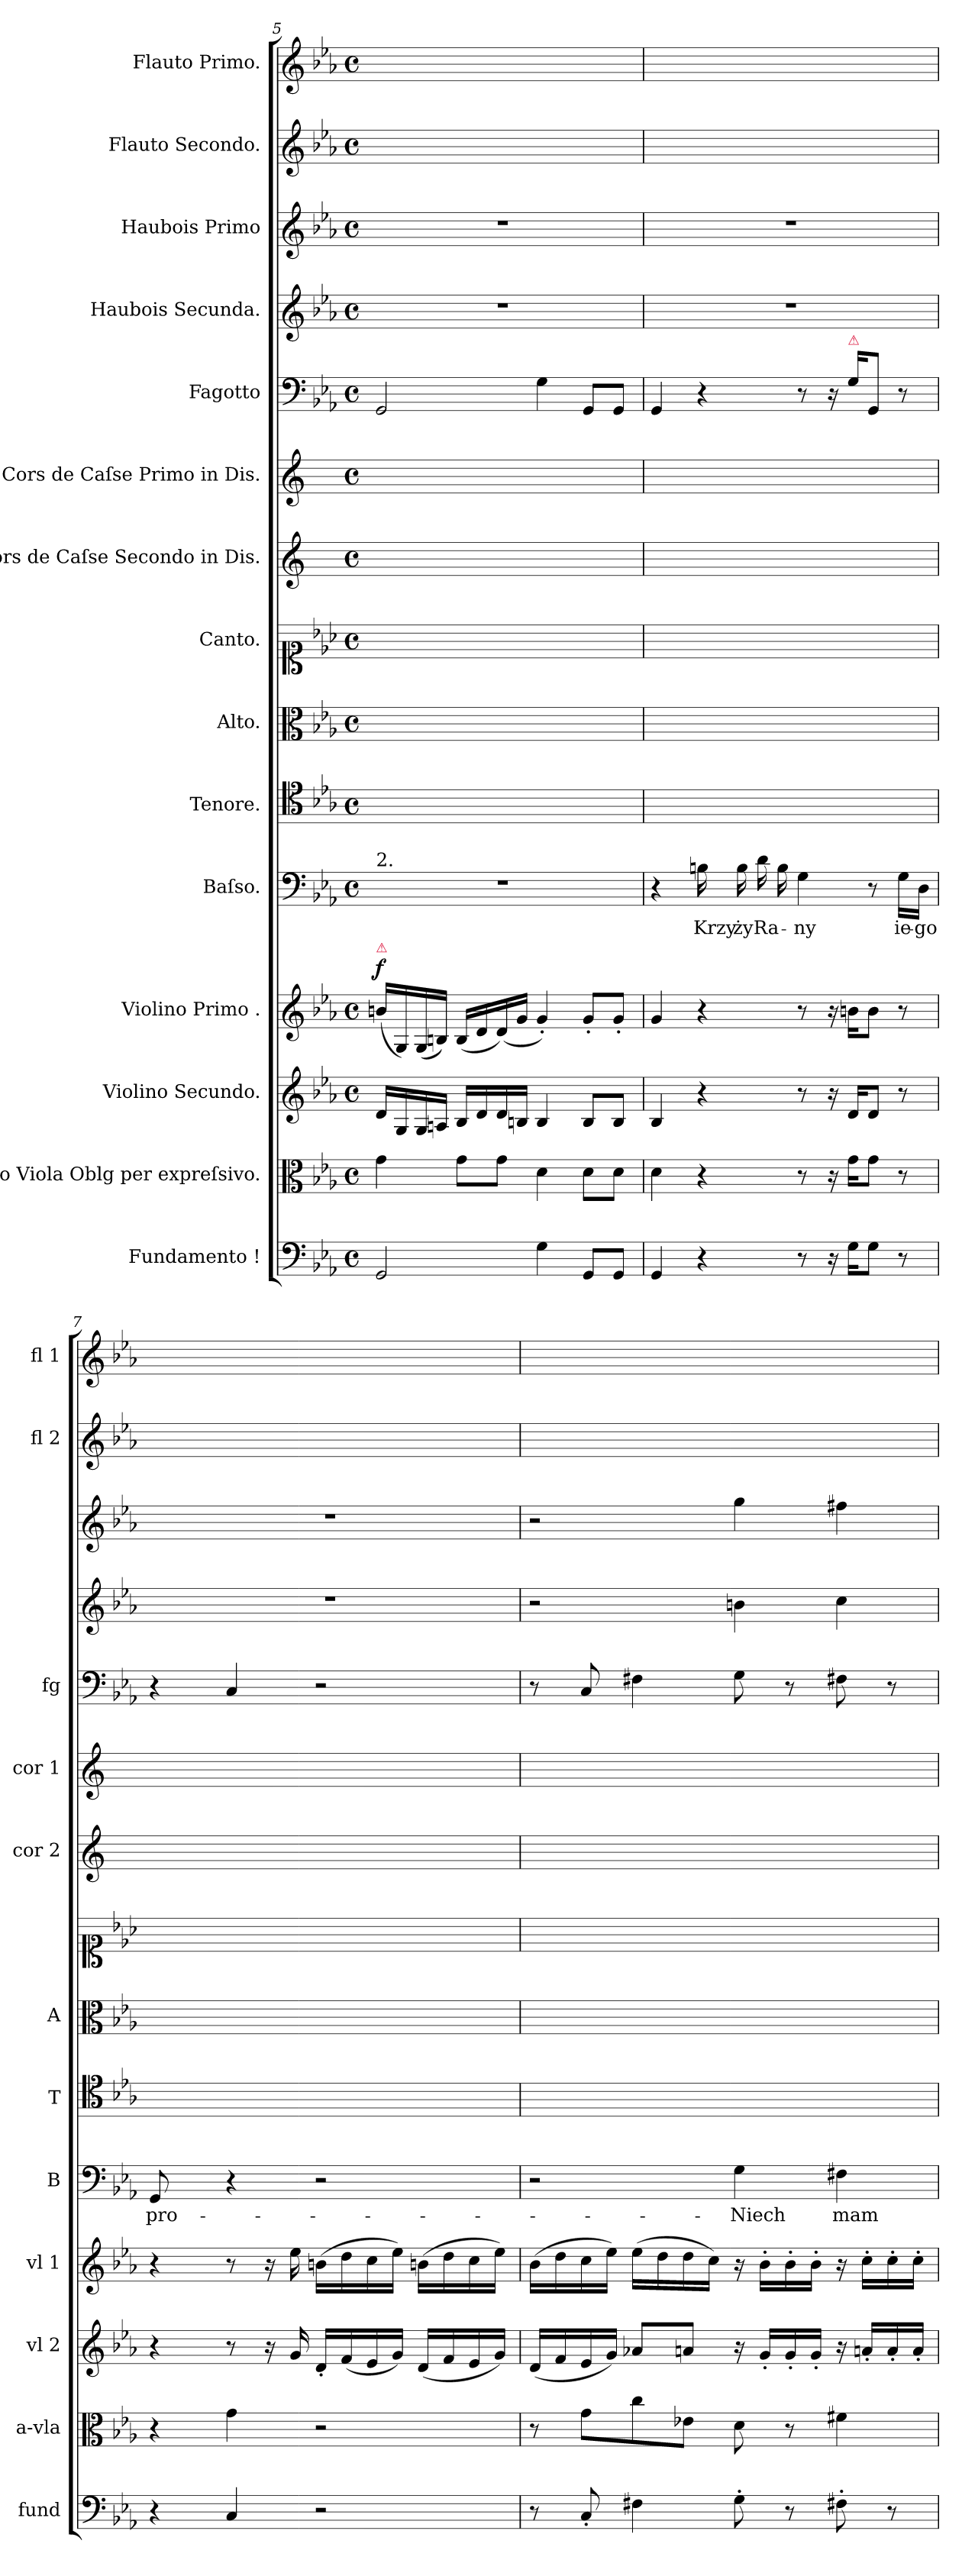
**kern	**kern	**kern	**kern	**dynam	**kern	**text	**kern	**kern	**kern	**kern	**kern	**kern	**kern	**dynam	**kern	**kern	**kern
*part15	*part14	*part13	*part12	*part12	*part11	*part11	*part10	*part9	*part8	*part7	*part6	*part5	*part4	*part4	*part3	*part2	*part1
*staff15	*staff14	*staff13	*staff12	*staff12	*staff11	*staff11	*staff10	*staff9	*staff8	*staff7	*staff6	*staff5	*staff4	*staff4	*staff3	*staff2	*staff1
*I"Fundamento !	*I"Alto Viola Oblg per expreſsivo.	*I"Violino Secundo.	*I"Violino Primo .	*	*I"Baſso.	*	*I"Tenore.	*I"Alto.	*I"Canto.	*I"Cors de Caſse Secondo in Dis.	*I"Cors de Caſse Primo in Dis.	*I"Fagotto	*I"Haubois Secunda.	*	*I"Haubois Primo	*I"Flauto Secondo.	*I"Flauto Primo.
*I'fund	*I'a-vla	*I'vl 2	*I'vl 1	*	*I'B	*	*I'T	*I'A	*	*I'cor 2	*I'cor 1	*I'fg	*	*	*	*I'fl 2	*I'fl 1
*clefF4	*clefC3	*clefG2	*clefG2	*	*clefF4	*	*clefC4	*clefC3	*clefC1	*clefG2	*clefG2	*clefF4	*clefG2	*	*clefG2	*clefG2	*clefG2
*	*	*	*	*	*	*	*	*	*	*ITrd-2c-3	*ITrd-2c-3	*	*	*	*	*	*
*k[b-e-a-]	*k[b-e-a-]	*k[b-e-a-]	*k[b-e-a-]	*	*k[b-e-a-]	*	*k[b-e-a-]	*k[b-e-a-]	*k[b-e-a-]	*k[b-e-a-]	*k[b-e-a-]	*k[b-e-a-]	*k[b-e-a-]	*	*k[b-e-a-]	*k[b-e-a-]	*k[b-e-a-]
*c:	*c:	*c:	*c:	*	*c:	*	*c:	*c:	*c:	*c:	*c:	*c:	*c:	*	*c:	*c:	*c:
*M4/4	*M4/4	*M4/4	*M4/4	*	*M4/4	*	*M4/4	*M4/4	*M4/4	*M4/4	*M4/4	*M4/4	*M4/4	*	*M4/4	*M4/4	*M4/4
*met(c)	*met(c)	*met(c)	*met(c)	*	*met(c)	*	*met(c)	*met(c)	*met(c)	*met(c)	*met(c)	*met(c)	*met(c)	*	*met(c)	*met(c)	*met(c)
=5	=5	=5	=5	=5	=5	=5	=5	=5	=5	=5	=5	=5	=5	=5	=5	=5	=5
!	!	!	!	!	!LO:TX:a:t=2.	!	!	!	!	!	!	!	!	!	!	!	!
!	!	!	!LO:TX:a:color=crimson:t=⚠	!	!	!	!	!	!	!	!	!	!	!	!	!	!
!	!	!	!	!LO:DY:a	!	!	!	!	!	!	!	!	!	!	!	!	!
2GG/	4g\	16d/LL	(>16bn/LL	f	1r	.	1ryy	1ryy	1ryy	1ryy	1ryy	2GG/	1r	.	1r	1ryy	1ryy
.	.	16G/	16G/)	.	.	.	.	.	.	.	.	.	.	.	.	.	.
.	.	16G/	(16G/	.	.	.	.	.	.	.	.	.	.	.	.	.	.
.	.	16An/JJ	16Bn/JJ)	.	.	.	.	.	.	.	.	.	.	.	.	.	.
.	8g\L	16B-/LL	(16B/LL	.	.	.	.	.	.	.	.	.	.	.	.	.	.
.	.	16d/	16d/	.	.	.	.	.	.	.	.	.	.	.	.	.	.
.	8g\J	16d/	(16d/)	.	.	.	.	.	.	.	.	.	.	.	.	.	.
.	.	16Bn/JJ	16g/JJ	.	.	.	.	.	.	.	.	.	.	.	.	.	.
4G\	4d\	4B/	4g'/)	.	.	.	.	.	.	.	.	4G\	.	.	.	.	.
8GG/L	8d\L	8B/L	8g'/L	.	.	.	.	.	.	.	.	8GG/L	.	.	.	.	.
8GG/J	8d\J	8B/J	8g'/J	.	.	.	.	.	.	.	.	8GG/J	.	.	.	.	.
=6	=6	=6	=6	=6	=6	=6	=6	=6	=6	=6	=6	=6	=6	=6	=6	=6	=6
4GG/	4d\	4B-/	4g/	.	4r	.	1ryy	1ryy	1ryy	1ryy	1ryy	4GG/	1r	.	1r	1ryy	1ryy
4r	4r	4r	4r	.	16Bn\	Krzy-	.	.	.	.	.	4r	.	.	.	.	.
.	.	.	.	.	16B\	-ży	.	.	.	.	.	.	.	.	.	.	.
.	.	.	.	.	16d\	Ra-	.	.	.	.	.	.	.	.	.	.	.
.	.	.	.	.	16B\	.	.	.	.	.	.	.	.	.	.	.	.
8r	8r	8r	8r	.	4G\	-ny	.	.	.	.	.	8r	.	.	.	.	.
16r	16r	16r	16r	.	.	.	.	.	.	.	.	16r	.	.	.	.	.
!	!	!	!	!	!	!	!	!	!	!	!	!LO:TX:a:color=crimson:t=⚠	!	!	!	!	!
!	!	!	!	!LO:DY:rj	!	!	!	!	!	!	!	!	!	!	!	!	!
16G\KL	16g\KL	16d/KL	16bn\KL	fo	.	.	.	.	.	.	.	16G\KL	.	.	.	.	.
8G\J	8g\J	8d/J	8b\J	.	8r	.	.	.	.	.	.	8GG/J	.	.	.	.	.
8r	8r	8r	8r	.	16G\LL	ie-	.	.	.	.	.	8r	.	.	.	.	.
.	.	.	.	.	16D\JJ	-go	.	.	.	.	.	.	.	.	.	.	.
=7	=7	=7	=7	=7	=7	=7	=7	=7	=7	=7	=7	=7	=7	=7	=7	=7	=7
4r	4r	4r	4r	.	8GG/	pro-	1ryy	1ryy	1ryy	1ryy	1ryy	4r	1r	.	1r	1ryy	1ryy
.	.	.	.	.	8C/yy	-sze	.	.	.	.	.	.	.	.	.	.	.
4C/	4g\	8r	8r	.	4r	.	.	.	.	.	.	4C/	.	.	.	.	.
.	.	16r	16r	.	.	.	.	.	.	.	.	.	.	.	.	.	.
.	.	16g/	16ee-\	.	.	.	.	.	.	.	.	.	.	.	.	.	.
2r	2r	16d'/LL	(16bn\LL	.	2r	.	.	.	.	.	.	2r	.	.	.	.	.
.	.	(16f/	16dd\	.	.	.	.	.	.	.	.	.	.	.	.	.	.
.	.	16e-/	16cc\	.	.	.	.	.	.	.	.	.	.	.	.	.	.
.	.	16g/JJ)	16ee-\JJ)	.	.	.	.	.	.	.	.	.	.	.	.	.	.
.	.	(16d/LL	(16bn\LL	.	.	.	.	.	.	.	.	.	.	.	.	.	.
.	.	16f/	16dd\	.	.	.	.	.	.	.	.	.	.	.	.	.	.
.	.	16e-/	16cc\	.	.	.	.	.	.	.	.	.	.	.	.	.	.
.	.	16g/JJ)	16ee-\JJ)	.	.	.	.	.	.	.	.	.	.	.	.	.	.
=8	=8	=8	=8	=8	=8	=8	=8	=8	=8	=8	=8	=8	=8	=8	=8	=8	=8
8r	8r	(16d/LL	(16b-\LL	.	2r	.	1ryy	1ryy	1ryy	1ryy	1ryy	8r	2r	.	2r	1ryy	1ryy
.	.	16f/	16dd\	.	.	.	.	.	.	.	.	.	.	.	.	.	.
8C'/	8g\L	16e-/	16cc\	.	.	.	.	.	.	.	.	8C/	.	.	.	.	.
.	.	16g/JJ)	16ee-\JJ)	.	.	.	.	.	.	.	.	.	.	.	.	.	.
4F#X\	8cc\	8a-X/L	(16ee-\LL	.	.	.	.	.	.	.	.	4F#X\	.	.	.	.	.
.	.	.	16dd\	.	.	.	.	.	.	.	.	.	.	.	.	.	.
.	8e-X\J	8an/J	16dd\	.	.	.	.	.	.	.	.	.	.	.	.	.	.
.	.	.	16cc\JJ)	.	.	.	.	.	.	.	.	.	.	.	.	.	.
8G'\	8d\	16r	16r	.	4G\	Niech	.	.	.	.	.	8G\	4bn\	p&colon;	4gg\	.	.
.	.	16g'/LL	16b-'\LL	.	.	.	.	.	.	.	.	.	.	.	.	.	.
8r	8r	16g'/	16b-'\	.	.	.	.	.	.	.	.	8r	.	.	.	.	.
.	.	16g'/JJ	16b-'\JJ	.	.	.	.	.	.	.	.	.	.	.	.	.	.
8F#X'\	4f#X\	16r	16r	.	4F#X\	mam	.	.	.	.	.	8F#X\	4cc\	.	4ff#X\	.	.
.	.	16an'/LL	16cc'\LL	.	.	.	.	.	.	.	.	.	.	.	.	.	.
8r	.	16a'/	16cc'\	.	.	.	.	.	.	.	.	8r	.	.	.	.	.
.	.	16a'/JJ	16cc'\JJ	.	.	.	.	.	.	.	.	.	.	.	.	.	.
=	=	=	=	=	=	=	=	=	=	=	=	=	=	=	=	=	=
*-	*-	*-	*-	*-	*-	*-	*-	*-	*-	*-	*-	*-	*-	*-	*-	*-	*-
